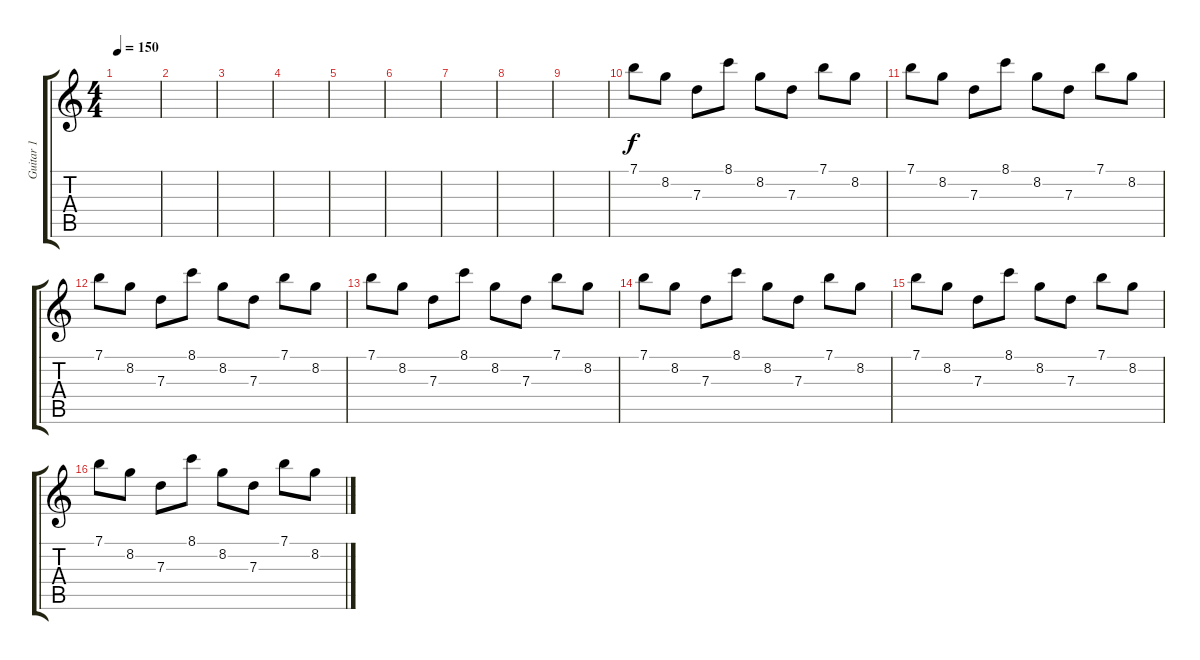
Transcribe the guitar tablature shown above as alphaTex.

\track ("Guitar 1" "Guitar 1") {instrument overdrivenguitar}
\staff {score tabs}
\tuning (E4 B3 G3 D3 A2 E2) {hide}
\ts (4 4)
\tempo 150
\clef g2
\ks c
|
|
|
|
|
|
|
|
|
7.1.8 8.2.8 7.3.8 8.1.8 8.2.8 7.3.8 7.1.8 8.2.8 |
7.1.8 8.2.8 7.3.8 8.1.8 8.2.8 7.3.8 7.1.8 8.2.8 |
7.1.8 8.2.8 7.3.8 8.1.8 8.2.8 7.3.8 7.1.8 8.2.8 |
7.1.8 8.2.8 7.3.8 8.1.8 8.2.8 7.3.8 7.1.8 8.2.8 |
7.1.8 8.2.8 7.3.8 8.1.8 8.2.8 7.3.8 7.1.8 8.2.8 |
7.1.8 8.2.8 7.3.8 8.1.8 8.2.8 7.3.8 7.1.8 8.2.8 |
7.1.8 8.2.8 7.3.8 8.1.8 8.2.8 7.3.8 7.1.8 8.2.8
